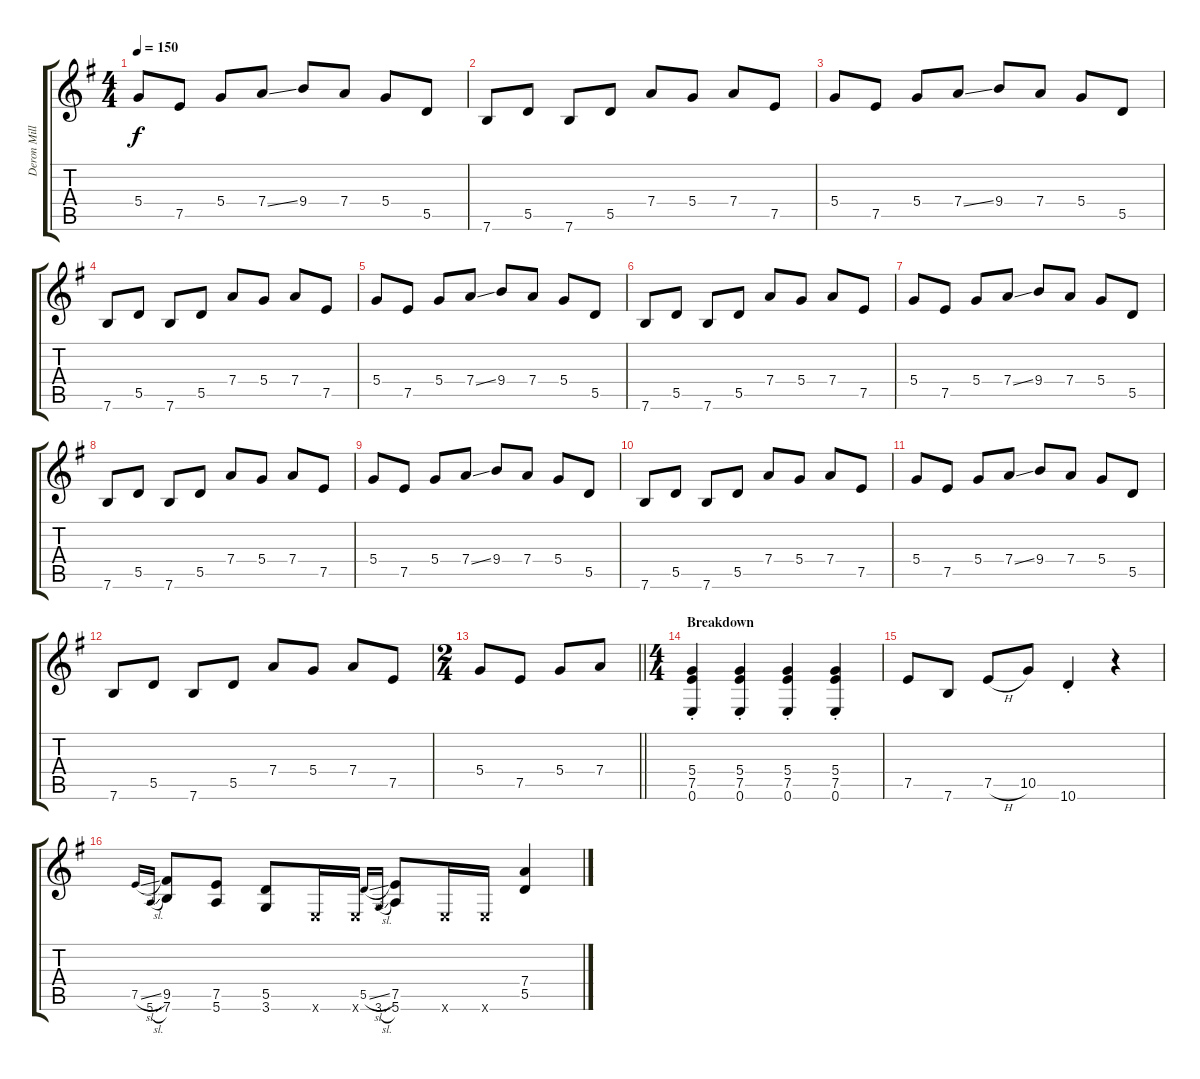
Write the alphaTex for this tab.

\track ("Deron Miller [Left]" "Deron Mill") {instrument acousticguitarsteel}
\staff {score tabs}
\tuning (E4 B3 G3 D3 A2 E2) {hide}
\ts (4 4)
\tempo 150
\clef g2
\ks g
5.4.8{dy f} 7.5.8 5.4.8 7.4{ss}.8 9.4.8 7.4.8 5.4.8 5.5.8 |
7.6.8 5.5.8 7.6.8 5.5.8 7.4.8 5.4.8 7.4.8 7.5.8 |
5.4.8 7.5.8 5.4.8 7.4{ss}.8 9.4.8 7.4.8 5.4.8 5.5.8 |
7.6.8 5.5.8 7.6.8 5.5.8 7.4.8 5.4.8 7.4.8 7.5.8 |
5.4.8 7.5.8 5.4.8 7.4{ss}.8 9.4.8 7.4.8 5.4.8 5.5.8 |
7.6.8 5.5.8 7.6.8 5.5.8 7.4.8 5.4.8 7.4.8 7.5.8 |
5.4.8 7.5.8 5.4.8 7.4{ss}.8 9.4.8 7.4.8 5.4.8 5.5.8 |
7.6.8 5.5.8 7.6.8 5.5.8 7.4.8 5.4.8 7.4.8 7.5.8 |
5.4.8 7.5.8 5.4.8 7.4{ss}.8 9.4.8 7.4.8 5.4.8 5.5.8 |
7.6.8 5.5.8 7.6.8 5.5.8 7.4.8 5.4.8 7.4.8 7.5.8 |
5.4.8 7.5.8 5.4.8 7.4{ss}.8 9.4.8 7.4.8 5.4.8 5.5.8 |
7.6.8 5.5.8 7.6.8 5.5.8 7.4.8 5.4.8 7.4.8 7.5.8 |
\ts (2 4)
\barLineRight lightlight
5.4.8 7.5.8 5.4.8 7.4.8 |
\ts (4 4)
\section ("" "Breakdown")
(5.4{st} 7.5{st} 0.6{st}).4 (5.4{st} 7.5{st} 0.6{st}).4 (5.4{st} 7.5{st} 0.6{st}).4 (5.4{st} 7.5{st} 0.6{st}).4 |
7.5.8 7.6.8 7.5{h}.8 10.5.8 10.6{st}.4 r.4 |
7.5{sl}.16{gr onbeat} 5.6{sl}.16{gr onbeat} (9.5 7.6).8 (7.5 5.6).8 (5.5 3.6).8 0.6{x}.16 0.6{x}.16 5.5{sl}.16{gr onbeat} 3.6{sl}.16{gr onbeat} (7.5 5.6).8 0.6{x}.16 0.6{x}.16 (7.4 5.5).4
